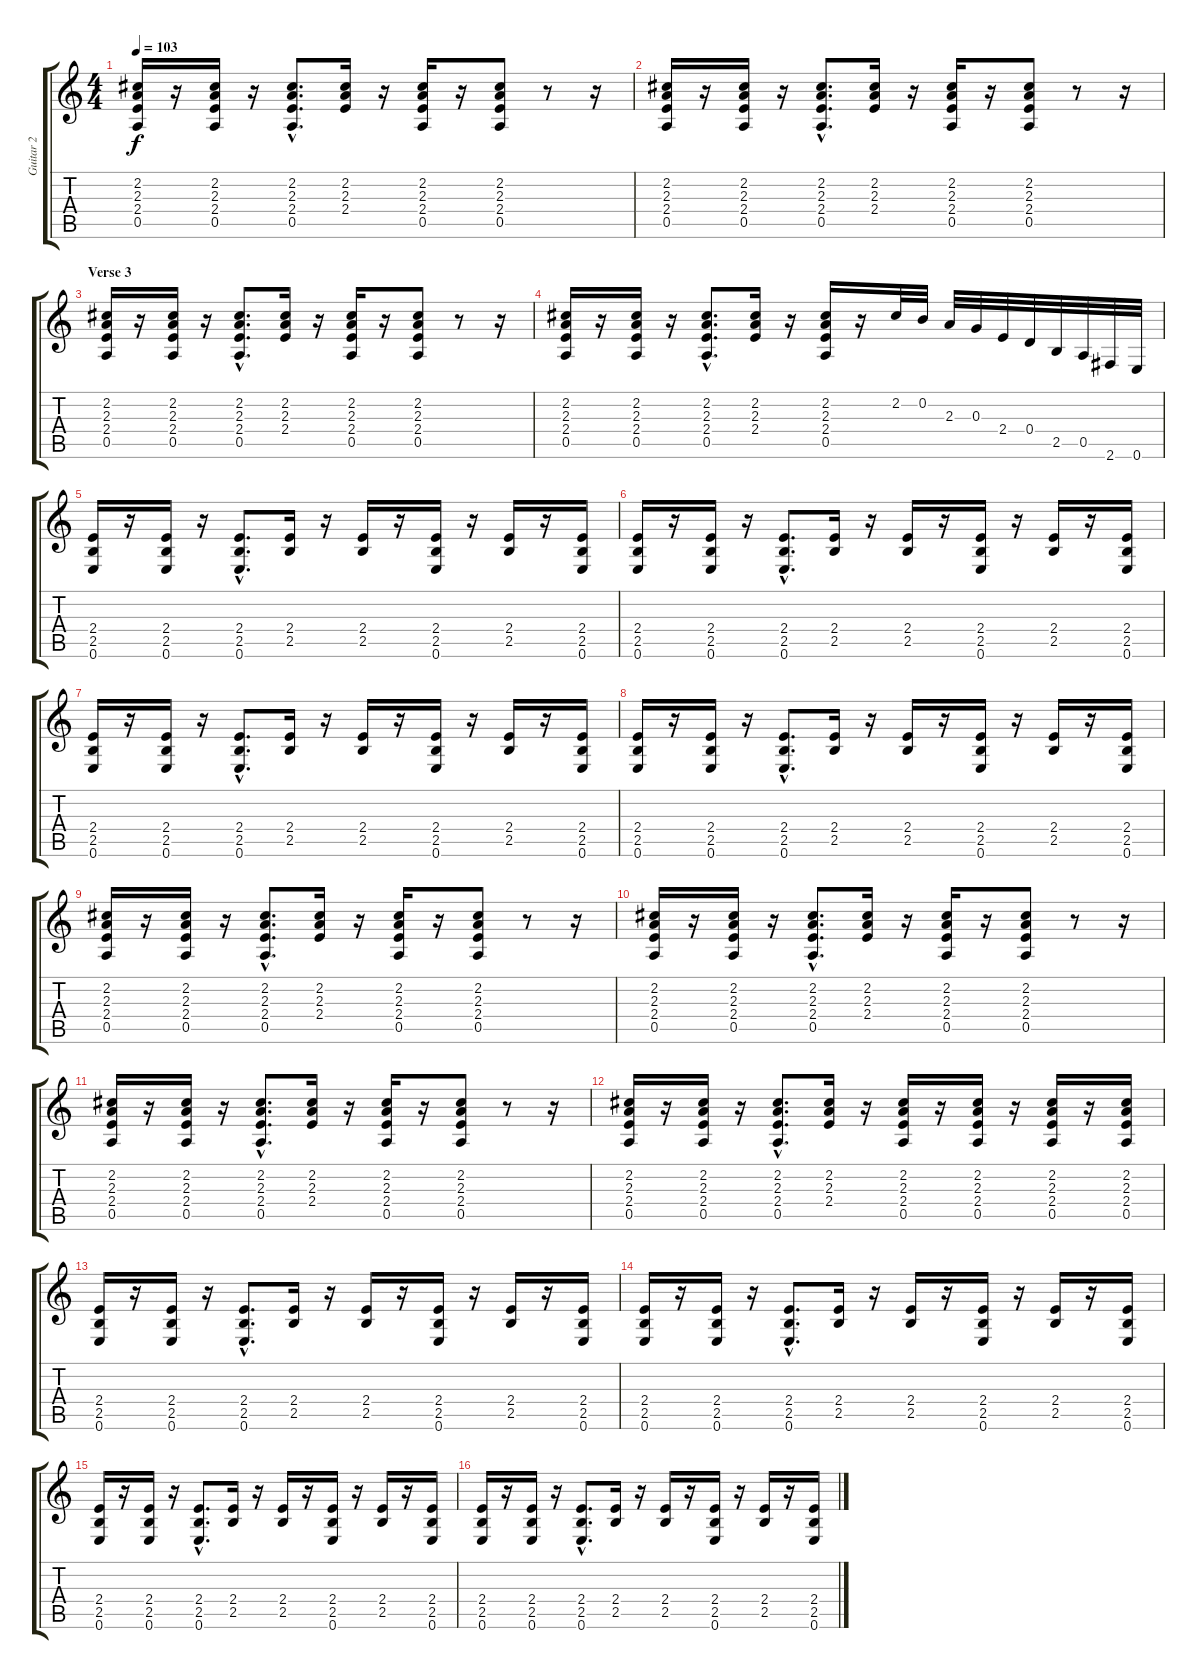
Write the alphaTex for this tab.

\track ("Guitar 2" "Guitar 2") {instrument electricguitarclean}
\staff {score tabs}
\tuning (E4 B3 G3 D3 A2 E2) {hide}
\ts (4 4)
\tempo 103
\clef g2
\ks c
(2.2 2.3 2.4 0.5).16{dy f} r.16 (2.2 2.3 2.4 0.5).16 r.16 (2.2{hac} 2.3{hac} 2.4{hac} 0.5{hac}).8{d} (2.2 2.3 2.4).16 r.16 (2.2 2.3 2.4 0.5).16 r.16 (2.2 2.3 2.4 0.5).8 r.8 r.16 |
(2.2 2.3 2.4 0.5).16 r.16 (2.2 2.3 2.4 0.5).16 r.16 (2.2{hac} 2.3{hac} 2.4{hac} 0.5{hac}).8{d} (2.2 2.3 2.4).16 r.16 (2.2 2.3 2.4 0.5).16 r.16 (2.2 2.3 2.4 0.5).8 r.8 r.16 |
\section ("" "Verse 3")
(2.2 2.3 2.4 0.5).16 r.16 (2.2 2.3 2.4 0.5).16 r.16 (2.2{hac} 2.3{hac} 2.4{hac} 0.5{hac}).8{d} (2.2 2.3 2.4).16 r.16 (2.2 2.3 2.4 0.5).16 r.16 (2.2 2.3 2.4 0.5).8 r.8 r.16 |
(2.2 2.3 2.4 0.5).16 r.16 (2.2 2.3 2.4 0.5).16 r.16 (2.2{hac} 2.3{hac} 2.4{hac} 0.5{hac}).8{d} (2.2 2.3 2.4).16 r.16 (2.2 2.3 2.4 0.5).16 r.16 2.2.32 0.2.32 2.3.32 0.3.32 2.4.32 0.4.32 2.5.32 0.5.32 2.6.32 0.6.32 |
(2.4 2.5 0.6).16 r.16 (2.4 2.5 0.6).16 r.16 (2.4{hac} 2.5{hac} 0.6{hac}).8{d} (2.4 2.5).16 r.16 (2.4 2.5).16 r.16 (2.4 2.5 0.6).16 r.16 (2.4 2.5).16 r.16 (2.4 2.5 0.6).16 |
(2.4 2.5 0.6).16 r.16 (2.4 2.5 0.6).16 r.16 (2.4{hac} 2.5{hac} 0.6{hac}).8{d} (2.4 2.5).16 r.16 (2.4 2.5).16 r.16 (2.4 2.5 0.6).16 r.16 (2.4 2.5).16 r.16 (2.4 2.5 0.6).16 |
(2.4 2.5 0.6).16 r.16 (2.4 2.5 0.6).16 r.16 (2.4{hac} 2.5{hac} 0.6{hac}).8{d} (2.4 2.5).16 r.16 (2.4 2.5).16 r.16 (2.4 2.5 0.6).16 r.16 (2.4 2.5).16 r.16 (2.4 2.5 0.6).16 |
(2.4 2.5 0.6).16 r.16 (2.4 2.5 0.6).16 r.16 (2.4{hac} 2.5{hac} 0.6{hac}).8{d} (2.4 2.5).16 r.16 (2.4 2.5).16 r.16 (2.4 2.5 0.6).16 r.16 (2.4 2.5).16 r.16 (2.4 2.5 0.6).16 |
(2.2 2.3 2.4 0.5).16 r.16 (2.2 2.3 2.4 0.5).16 r.16 (2.2{hac} 2.3{hac} 2.4{hac} 0.5{hac}).8{d} (2.2 2.3 2.4).16 r.16 (2.2 2.3 2.4 0.5).16 r.16 (2.2 2.3 2.4 0.5).8 r.8 r.16 |
(2.2 2.3 2.4 0.5).16 r.16 (2.2 2.3 2.4 0.5).16 r.16 (2.2{hac} 2.3{hac} 2.4{hac} 0.5{hac}).8{d} (2.2 2.3 2.4).16 r.16 (2.2 2.3 2.4 0.5).16 r.16 (2.2 2.3 2.4 0.5).8 r.8 r.16 |
(2.2 2.3 2.4 0.5).16 r.16 (2.2 2.3 2.4 0.5).16 r.16 (2.2{hac} 2.3{hac} 2.4{hac} 0.5{hac}).8{d} (2.2 2.3 2.4).16 r.16 (2.2 2.3 2.4 0.5).16 r.16 (2.2 2.3 2.4 0.5).8 r.8 r.16 |
(2.2 2.3 2.4 0.5).16 r.16 (2.2 2.3 2.4 0.5).16 r.16 (2.2{hac} 2.3{hac} 2.4{hac} 0.5{hac}).8{d} (2.2 2.3 2.4).16 r.16 (2.2 2.3 2.4 0.5).16 r.16 (2.2 2.3 2.4 0.5).16 r.16 (2.2 2.3 2.4 0.5).16 r.16 (2.2 2.3 2.4 0.5).16 |
(2.4 2.5 0.6).16 r.16 (2.4 2.5 0.6).16 r.16 (2.4{hac} 2.5{hac} 0.6{hac}).8{d} (2.4 2.5).16 r.16 (2.4 2.5).16 r.16 (2.4 2.5 0.6).16 r.16 (2.4 2.5).16 r.16 (2.4 2.5 0.6).16 |
(2.4 2.5 0.6).16 r.16 (2.4 2.5 0.6).16 r.16 (2.4{hac} 2.5{hac} 0.6{hac}).8{d} (2.4 2.5).16 r.16 (2.4 2.5).16 r.16 (2.4 2.5 0.6).16 r.16 (2.4 2.5).16 r.16 (2.4 2.5 0.6).16 |
(2.4 2.5 0.6).16 r.16 (2.4 2.5 0.6).16 r.16 (2.4{hac} 2.5{hac} 0.6{hac}).8{d} (2.4 2.5).16 r.16 (2.4 2.5).16 r.16 (2.4 2.5 0.6).16 r.16 (2.4 2.5).16 r.16 (2.4 2.5 0.6).16 |
(2.4 2.5 0.6).16 r.16 (2.4 2.5 0.6).16 r.16 (2.4{hac} 2.5{hac} 0.6{hac}).8{d} (2.4 2.5).16 r.16 (2.4 2.5).16 r.16 (2.4 2.5 0.6).16 r.16 (2.4 2.5).16 r.16 (2.4 2.5 0.6).16
